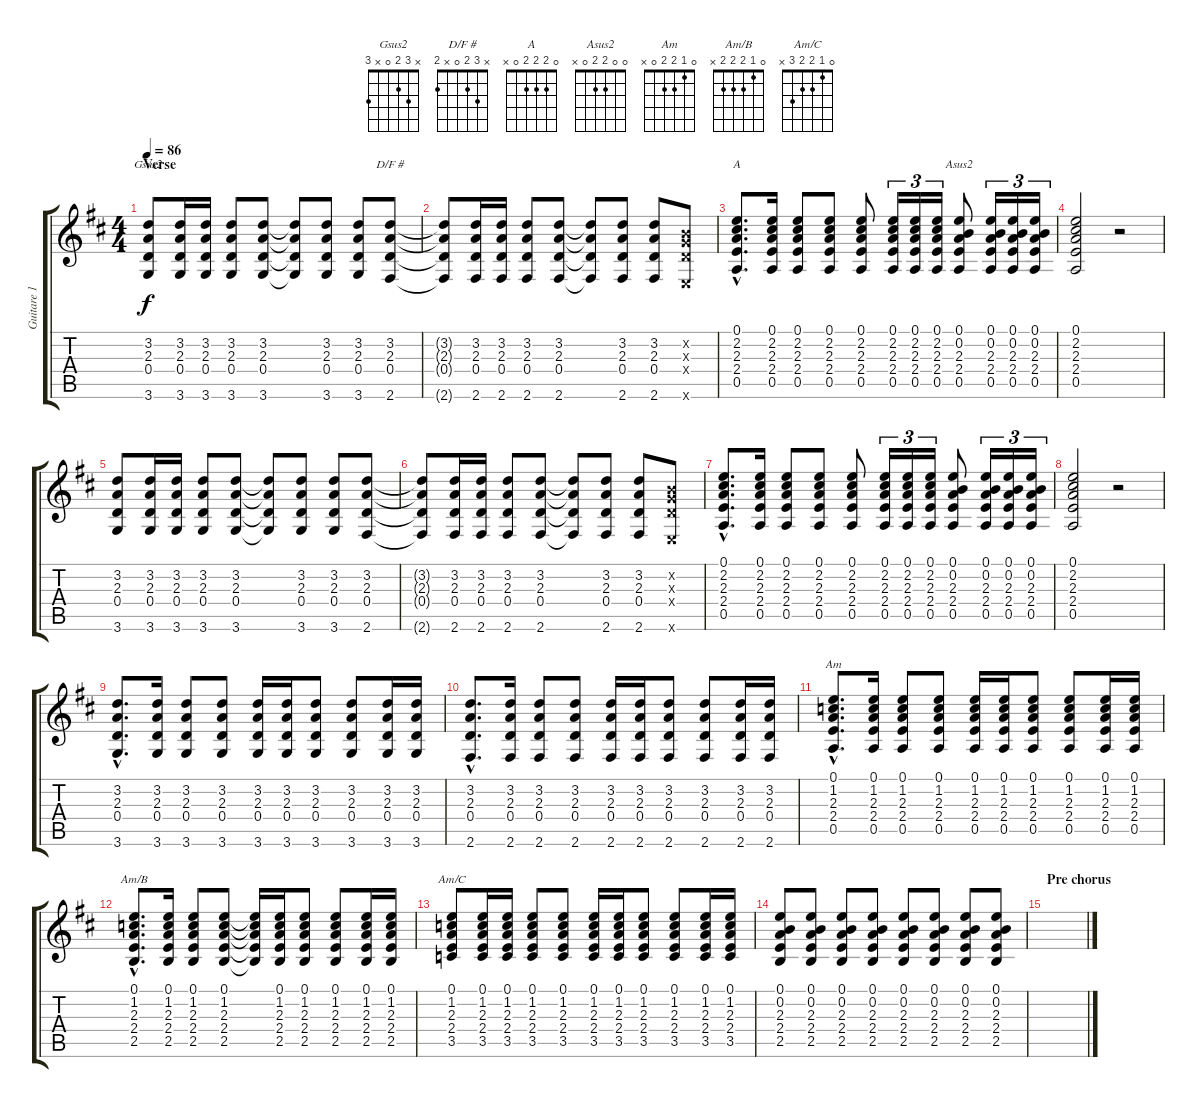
\track ("Guitare 1 / 12 cordes" "Guitare 1 ") {instrument acousticguitarsteel}
\staff {score tabs}
\tuning (E4 B3 G3 D3 A2 E2) {hide}
\chord ("Gsus2" x 3 2 0 x 3)
\chord ("D/F #" x 3 2 0 x 2)
\chord ("A" 0 2 2 2 0 x)
\chord ("Asus2" 0 0 2 2 0 x)
\chord ("Am" 0 1 2 2 0 x)
\chord ("Am/B" 0 1 2 2 2 x)
\chord ("Am/C" 0 1 2 2 3 x)
\ts (4 4)
\section ("" "Verse")
\tempo 86
\clef g2
\ks d
(3.2 2.3 0.4 3.6).8{ch "Gsus2" dy f} (3.2 2.3 0.4 3.6).16 (3.2 2.3 0.4 3.6).16 (3.2 2.3 0.4 3.6).8 (3.2 2.3 0.4 3.6).8 (3.2{t} 2.3{t} 0.4{t} 3.6{t}).8 (3.2 2.3 0.4 3.6).8 (3.2 2.3 0.4 3.6).8 (3.2 2.3 0.4 2.6).8{ch "D/F #"} |
(3.2{t} 2.3{t} 0.4{t} 2.6{t}).8 (3.2 2.3 0.4 2.6).16 (3.2 2.3 0.4 2.6).16 (3.2 2.3 0.4 2.6).8 (3.2 2.3 0.4 2.6).8 (3.2{t} 2.3{t} 0.4{t} 2.6{t}).8 (3.2 2.3 0.4 2.6).8 (3.2 2.3 0.4 2.6).8 (0.2{x} 0.3{x} 0.4{x} 0.6{x}).8 |
(0.1{hac} 2.2{hac} 2.3{hac} 2.4{hac} 0.5{hac}).8{d ch "A"} (0.1 2.2 2.3 2.4 0.5).16 (0.1 2.2 2.3 2.4 0.5).8 (0.1 2.2 2.3 2.4 0.5).8 (0.1 2.2 2.3 2.4 0.5).8 (0.1 2.2 2.3 2.4 0.5).16{tu (3 2)} (0.1 2.2 2.3 2.4 0.5).16{tu (3 2)} (0.1 2.2 2.3 2.4 0.5).16{tu (3 2)} (0.1 0.2 2.3 2.4 0.5).8{ch "Asus2"} (0.1 0.2 2.3 2.4 0.5).16{tu (3 2)} (0.1 0.2 2.3 2.4 0.5).16{tu (3 2)} (0.1 0.2 2.3 2.4 0.5).16{tu (3 2)} |
(0.1 2.2 2.3 2.4 0.5).2 r.2 |
(3.2 2.3 0.4 3.6).8 (3.2 2.3 0.4 3.6).16 (3.2 2.3 0.4 3.6).16 (3.2 2.3 0.4 3.6).8 (3.2 2.3 0.4 3.6).8 (3.2{t} 2.3{t} 0.4{t} 3.6{t}).8 (3.2 2.3 0.4 3.6).8 (3.2 2.3 0.4 3.6).8 (3.2 2.3 0.4 2.6).8 |
(3.2{t} 2.3{t} 0.4{t} 2.6{t}).8 (3.2 2.3 0.4 2.6).16 (3.2 2.3 0.4 2.6).16 (3.2 2.3 0.4 2.6).8 (3.2 2.3 0.4 2.6).8 (3.2{t} 2.3{t} 0.4{t} 2.6{t}).8 (3.2 2.3 0.4 2.6).8 (3.2 2.3 0.4 2.6).8 (0.2{x} 0.3{x} 0.4{x} 0.6{x}).8 |
(0.1{hac} 2.2{hac} 2.3{hac} 2.4{hac} 0.5{hac}).8{d} (0.1 2.2 2.3 2.4 0.5).16 (0.1 2.2 2.3 2.4 0.5).8 (0.1 2.2 2.3 2.4 0.5).8 (0.1 2.2 2.3 2.4 0.5).8 (0.1 2.2 2.3 2.4 0.5).16{tu (3 2)} (0.1 2.2 2.3 2.4 0.5).16{tu (3 2)} (0.1 2.2 2.3 2.4 0.5).16{tu (3 2)} (0.1 0.2 2.3 2.4 0.5).8 (0.1 0.2 2.3 2.4 0.5).16{tu (3 2)} (0.1 0.2 2.3 2.4 0.5).16{tu (3 2)} (0.1 0.2 2.3 2.4 0.5).16{tu (3 2)} |
(0.1 2.2 2.3 2.4 0.5).2 r.2 |
(3.2{hac} 2.3{hac} 0.4{hac} 3.6{hac}).8{d} (3.2 2.3 0.4 3.6).16 (3.2 2.3 0.4 3.6).8 (3.2 2.3 0.4 3.6).8 (3.2 2.3 0.4 3.6).16 (3.2 2.3 0.4 3.6).16 (3.2 2.3 0.4 3.6).8 (3.2 2.3 0.4 3.6).8 (3.2 2.3 0.4 3.6).16 (3.2 2.3 0.4 3.6).16 |
(3.2{hac} 2.3{hac} 0.4{hac} 2.6{hac}).8{d} (3.2 2.3 0.4 2.6).16 (3.2 2.3 0.4 2.6).8 (3.2 2.3 0.4 2.6).8 (3.2 2.3 0.4 2.6).16 (3.2 2.3 0.4 2.6).16 (3.2 2.3 0.4 2.6).8 (3.2 2.3 0.4 2.6).8 (3.2 2.3 0.4 2.6).16 (3.2 2.3 0.4 2.6).16 |
(0.1{hac} 1.2{hac} 2.3{hac} 2.4{hac} 0.5{hac}).8{d ch "Am"} (0.1 1.2 2.3 2.4 0.5).16 (0.1 1.2 2.3 2.4 0.5).8 (0.1 1.2 2.3 2.4 0.5).8 (0.1 1.2 2.3 2.4 0.5).16 (0.1 1.2 2.3 2.4 0.5).16 (0.1 1.2 2.3 2.4 0.5).8 (0.1 1.2 2.3 2.4 0.5).8 (0.1 1.2 2.3 2.4 0.5).16 (0.1 1.2 2.3 2.4 0.5).16 |
(0.1{hac} 1.2{hac} 2.3{hac} 2.4{hac} 2.5{hac}).8{d ch "Am/B"} (0.1 1.2 2.3 2.4 2.5).16 (0.1 1.2 2.3 2.4 2.5).8 (0.1 1.2 2.3 2.4 2.5).8 (0.1{t} 1.2{t} 2.3{t} 2.4{t} 2.5{t}).16 (0.1 1.2 2.3 2.4 2.5).16 (0.1 1.2 2.3 2.4 2.5).8 (0.1 1.2 2.3 2.4 2.5).8 (0.1 1.2 2.3 2.4 2.5).16 (0.1 1.2 2.3 2.4 2.5).16 |
(0.1 1.2 2.3 2.4 3.5).8{ch "Am/C"} (0.1 1.2 2.3 2.4 3.5).16 (0.1 1.2 2.3 2.4 3.5).16 (0.1 1.2 2.3 2.4 3.5).8 (0.1 1.2 2.3 2.4 3.5).8 (0.1 1.2 2.3 2.4 3.5).16 (0.1 1.2 2.3 2.4 3.5).16 (0.1 1.2 2.3 2.4 3.5).8 (0.1 1.2 2.3 2.4 3.5).8 (0.1 1.2 2.3 2.4 3.5).16 (0.1 1.2 2.3 2.4 3.5).16 |
(0.1 0.2 2.3 2.4 2.5).8 (0.1 0.2 2.3 2.4 2.5).8 (0.1 0.2 2.3 2.4 2.5).8 (0.1 0.2 2.3 2.4 2.5).8 (0.1 0.2 2.3 2.4 2.5).8 (0.1 0.2 2.3 2.4 2.5).8 (0.1 0.2 2.3 2.4 2.5).8 (0.1 0.2 2.3 2.4 2.5).8 |
\section ("" "Pre chorus")
